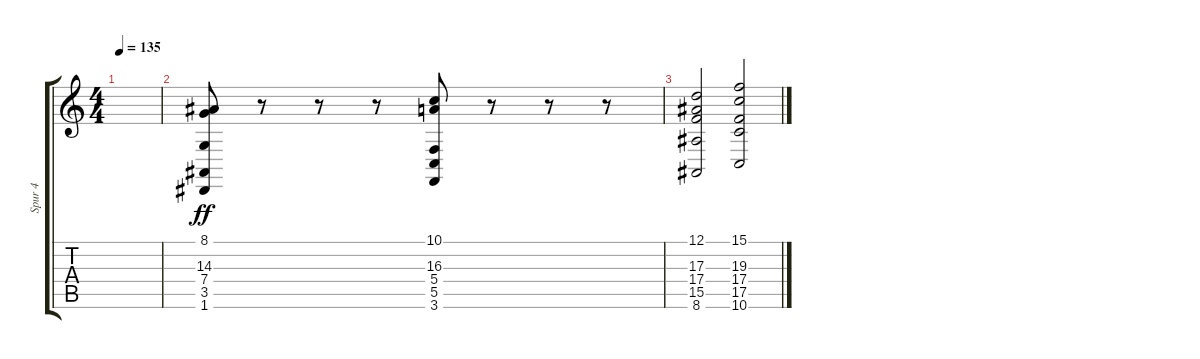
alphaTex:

\track ("Spur 4" "Spur 4") {instrument choiraahs}
\staff {score tabs}
\tuning (D4 A3 F3 C3 G2 D2) {hide}
\ts (4 4)
\tempo 135
\clef g2
\ks c
|
(8.1 14.3 7.4 3.5 1.6).8{dy ff} r.8 r.8 r.8 (10.1 16.3 5.4 5.5 3.6).8 r.8 r.8 r.8 |
(12.1 17.3 17.4 15.5 8.6).2 (15.1 19.3 17.4 17.5 10.6).2
